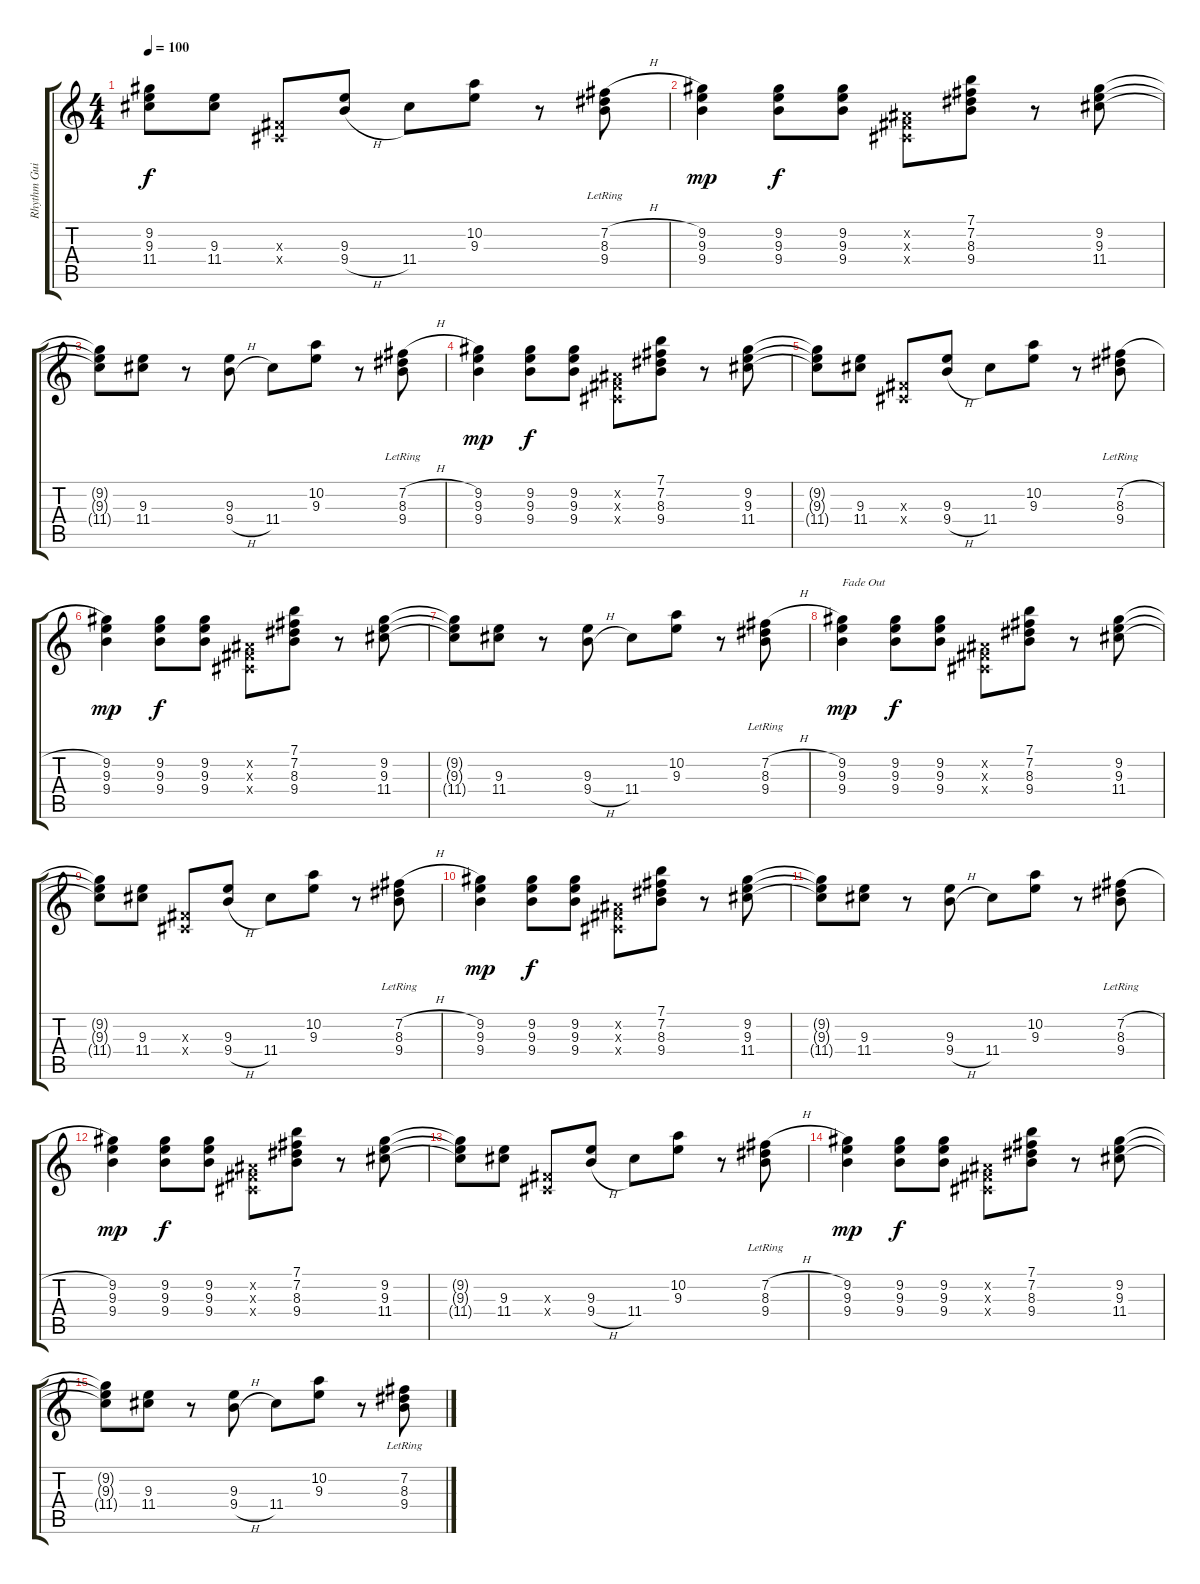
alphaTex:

\track ("Rhythm Guitar" "Rhythm Gui") {instrument electricguitarjazz}
\staff {score tabs}
\tuning (E4 B3 G3 D3 A2 E2) {hide}
\ts (4 4)
\tempo 100
\clef g2
\ks c
(9.2{t} 9.3{t} 11.4{t}).8{dy f} (9.3 11.4).8 (-1.3{x} -1.4{x}).8 (9.3 9.4{h}).8 11.4.8 (10.2 9.3).8 r.8 (7.2{h} 8.3 9.4{lr}).8 |
(9.2 9.3 9.4).4{dy mp} (9.2 9.3 9.4).8{dy f} (9.2 9.3 9.4).8 (-1.2{x} -1.3{x} -1.4{x}).8 (7.1 7.2 8.3 9.4).8 r.8 (9.2 9.3 11.4).8 |
(9.2{t} 9.3{t} 11.4{t}).8 (9.3 11.4).8 r.8 (9.3 9.4{h}).8 11.4.8 (10.2 9.3).8 r.8 (7.2{h} 8.3 9.4{lr}).8 |
(9.2 9.3 9.4).4{dy mp} (9.2 9.3 9.4).8{dy f} (9.2 9.3 9.4).8 (-1.2{x} -1.3{x} -1.4{x}).8 (7.1 7.2 8.3 9.4).8 r.8 (9.2 9.3 11.4).8 |
(9.2{t} 9.3{t} 11.4{t}).8 (9.3 11.4).8 (-1.3{x} -1.4{x}).8 (9.3 9.4{h}).8 11.4.8 (10.2 9.3).8 r.8 (7.2{h} 8.3 9.4{lr}).8 |
(9.2 9.3 9.4).4{dy mp} (9.2 9.3 9.4).8{dy f} (9.2 9.3 9.4).8 (-1.2{x} -1.3{x} -1.4{x}).8 (7.1 7.2 8.3 9.4).8 r.8 (9.2 9.3 11.4).8 |
(9.2{t} 9.3{t} 11.4{t}).8 (9.3 11.4).8 r.8 (9.3 9.4{h}).8 11.4.8 (10.2 9.3).8 r.8 (7.2{h} 8.3 9.4{lr}).8 |
(9.2 9.3 9.4).4{txt "Fade Out" dy mp volume 11} (9.2 9.3 9.4).8{dy f} (9.2 9.3 9.4).8 (-1.2{x} -1.3{x} -1.4{x}).8 (7.1 7.2 8.3 9.4).8 r.8 (9.2 9.3 11.4).8 |
(9.2{t} 9.3{t} 11.4{t}).8{volume 10} (9.3 11.4).8 (-1.3{x} -1.4{x}).8 (9.3 9.4{h}).8 11.4.8 (10.2 9.3).8 r.8 (7.2{h} 8.3 9.4{lr}).8 |
(9.2 9.3 9.4).4{dy mp volume 8} (9.2 9.3 9.4).8{dy f} (9.2 9.3 9.4).8 (-1.2{x} -1.3{x} -1.4{x}).8 (7.1 7.2 8.3 9.4).8 r.8 (9.2 9.3 11.4).8 |
(9.2{t} 9.3{t} 11.4{t}).8{volume 6} (9.3 11.4).8 r.8 (9.3 9.4{h}).8 11.4.8 (10.2 9.3).8 r.8 (7.2{h} 8.3 9.4{lr}).8 |
(9.2 9.3 9.4).4{dy mp volume 5} (9.2 9.3 9.4).8{dy f} (9.2 9.3 9.4).8 (-1.2{x} -1.3{x} -1.4{x}).8 (7.1 7.2 8.3 9.4).8 r.8 (9.2 9.3 11.4).8 |
(9.2{t} 9.3{t} 11.4{t}).8{volume 3} (9.3 11.4).8 (-1.3{x} -1.4{x}).8 (9.3 9.4{h}).8 11.4.8 (10.2 9.3).8 r.8 (7.2{h} 8.3 9.4{lr}).8 |
(9.2 9.3 9.4).4{dy mp volume 2} (9.2 9.3 9.4).8{dy f} (9.2 9.3 9.4).8 (-1.2{x} -1.3{x} -1.4{x}).8 (7.1 7.2 8.3 9.4).8 r.8 (9.2 9.3 11.4).8 |
(9.2{t} 9.3{t} 11.4{t}).8 (9.3 11.4).8 r.8 (9.3 9.4{h}).8 11.4.8 (10.2 9.3).8 r.8 (7.2 8.3 9.4{lr}).8
